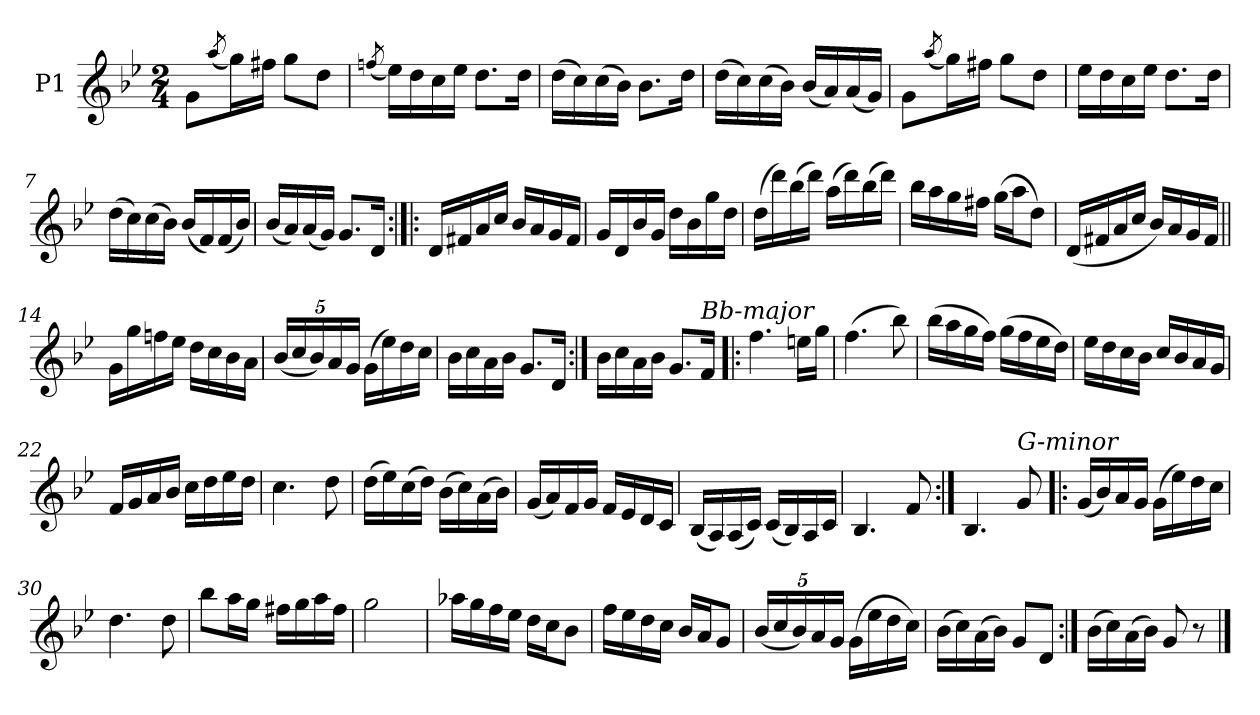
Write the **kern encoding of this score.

**kern
*part1
*staff1
*I"P1
*clefG2
*k[b-e-]
*g:
*M2/4
=1
8gL
(8qaa/
16ggL)
16ff#XJJ
8ggL
8ddJ
=2
(8qffn/
16ee-LL)
16dd
16cc
16ee-JJ
8.ddL
16ddJk
=3
(16ddLL
16cc)
(16cc
16b-JJ)
8.b-L
16ddJk
=4
(16ddLL
16cc)
(16cc
16b-JJ)
(16b-LL
16a)
(16a
16gJJ)
=5
8gL
(8qaa/
16ggL)
16ff#XJJ
8ggL
8ddJ
=6
16ee-LL
16dd
16cc
16ee-JJ
8.ddL
16ddJk
=7
(16ddLL
16cc)
(16cc
16b-JJ)
(16b-LL
16f)
(16f
16b-JJ)
=8
(16b-LL
16a)
(16a
16gJJ)
8.gL
16dJk
=9:|!|:
16dLL
16f#X
16a
16ccJJ
16b-LL
16a
16g
16f#JJ
=10
16gLL
16d
16b-
16gJJ
16ddLL
16b-
16gg
16ddJJ
=11
(16ddLL
16ddd)
(16bb-
16dddJJ)
(16aaLL
16ddd)
(16bb-
16dddJJ)
=12
16bb-LL
16aa
16gg
16ff#XJJ
(16ggLL
16aaJ
8ddJ)
=13
(16dLL
16f#X
16a
16ccJJ
16b-LL)
16a
16g
16f#JJ
=14||
16gLL
16gg
16ffn
16ee-JJ
16ddLL
16cc
16b-
16aJJ
=15
(20b-LL
20cc
20b-)
20a
20gJJ
(16gLL
16ee-)
16dd
16ccJJ
=16
16b-LL
16cc
16a
16b-JJ
8.gL
16dJk
=17:|!
16b-LL
16cc
16a
16b-JJ
8.gL
!LO:TX:a:i:t=Bb-major
16fJk
=18!|:
4.ff
16eenLL
16ggJJ
=19
(4.ff
8bb-)
=20
(16bb-LL
16aa
16gg
16ffJJ)
(16ggLL
16ff
16ee-
16ddJJ)
=21
16ee-LL
16dd
16cc
16b-JJ
16ccLL
16b-
16a
16gJJ
=22
16fLL
16g
16a
16b-JJ
16ccLL
16dd
16ee-
16ddJJ
=23
4.cc
8dd
=24
(16ddLL
16ee-)
(16cc
16ddJJ)
(16b-LL
16cc)
(16a
16b-JJ)
=25
(16gLL
16a)
16f
16gJJ
16fLL
16e-
16d
16cJJ
=26
(16B-LL
16A)
(16A
16cJJ)
(16cLL
16B-)
16A
16cJJ
=27
4.B-
8f
=28:|!
4.B-
!LO:TX:a:i:t=G-minor
8g
=29!|:
(16gLL
16b-)
16a
16gJJ
(16gLL
16ee-)
16dd
16ccJJ
=30
4.dd
8dd
=31
8bb-L
16aaL
16ggJJ
16ff#XLL
16gg
16aa
16ff#JJ
=32
2gg
=33
16aa-XLL
16gg
16ff
16ee-JJ
16ddLL
16ccJ
8b-J
=34
16ffLL
16ee-
16dd
16ccJJ
16b-LL
16aJ
8gJ
=35
(20b-LL
20cc
20b-)
20a
20gJJ
(16gLL
16ee-
16dd
16ccJJ)
=36
(16b-LL
16cc)
(16a
16b-JJ)
8gL
8dJ
=37:|!
(16b-LL
16cc)
(16a
16b-JJ)
8g
8r
==
*-
